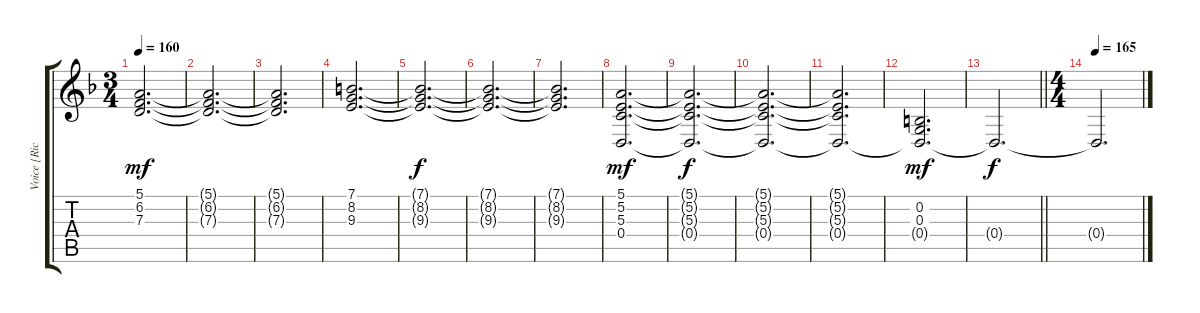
\track ("Voice [Richard Wright]" "Voice [Ric") {instrument flute}
\staff {score tabs}
\tuning (E4 B3 G3 D3 A2 E2) {hide}
\ts (3 4)
\tempo 160
\clef g2
\ks dminor
(5.1{t} 6.2{t} 7.3{t}).2{d dy mf} |
(5.1{t} 6.2{t} 7.3{t}).2{d} |
(5.1{t} 6.2{t} 7.3{t}).2{d} |
(7.1 8.2 9.3).2{d} |
(7.1{t} 8.2{t} 9.3{t}).2{d dy f} |
(7.1{t} 8.2{t} 9.3{t}).2{d} |
(7.1{t} 8.2{t} 9.3{t}).2{d} |
(5.1 5.2 5.3 0.4).2{d dy mf} |
(5.1{t} 5.2{t} 5.3{t} 0.4{t}).2{d dy f} |
(5.1{t} 5.2{t} 5.3{t} 0.4{t}).2{d} |
(5.1{t} 5.2{t} 5.3{t} 0.4{t}).2{d} |
(0.2 0.3 0.4{t}).2{d dy mf} |
\barLineRight lightlight
0.4{t}.2{d dy f} |
\ts (4 4)
\tempo 165
0.4{t}.2{d}
